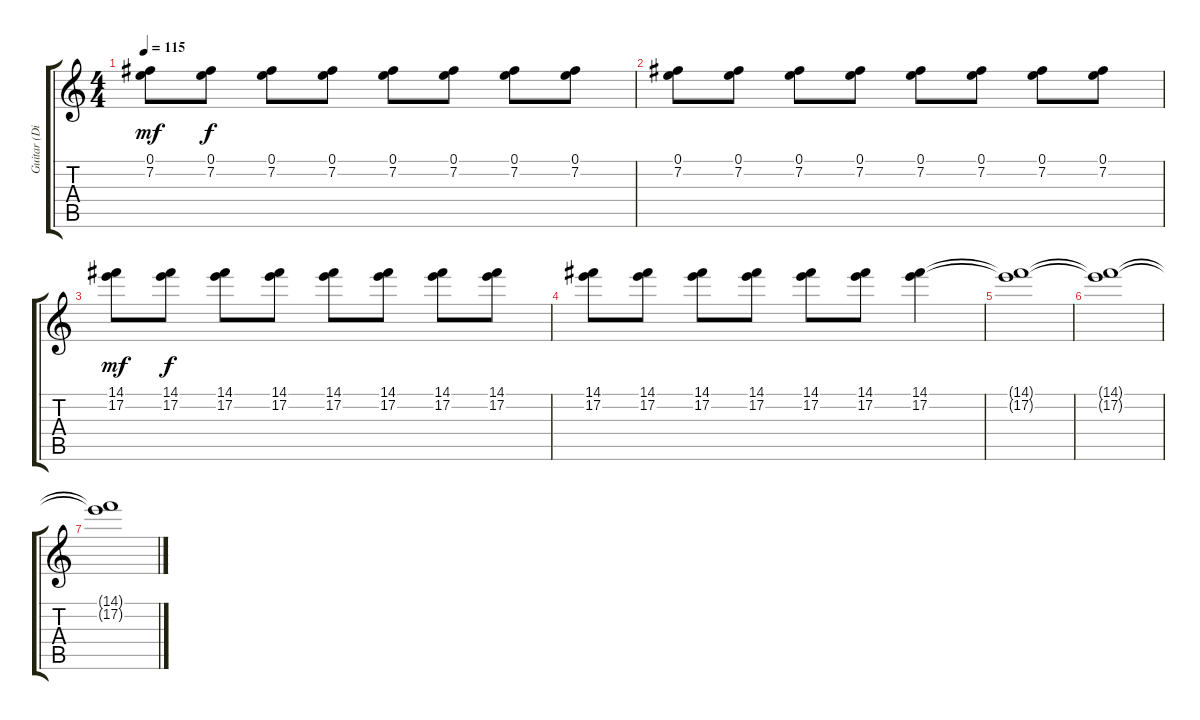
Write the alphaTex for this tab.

\track ("Guitar (Distortion)" "Guitar (Di") {instrument overdrivenguitar}
\staff {score tabs}
\tuning (E4 B3 G3 D3 A2 E2) {hide}
\ts (4 4)
\tempo 115
\clef g2
\ks c
(0.1 7.2).8{dy mf} (0.1 7.2).8{dy f} (0.1 7.2).8 (0.1 7.2).8 (0.1 7.2).8 (0.1 7.2).8 (0.1 7.2).8 (0.1 7.2).8 |
(0.1 7.2).8 (0.1 7.2).8 (0.1 7.2).8 (0.1 7.2).8 (0.1 7.2).8 (0.1 7.2).8 (0.1 7.2).8 (0.1 7.2).8 |
(14.1 17.2).8{dy mf} (14.1 17.2).8{dy f} (14.1 17.2).8 (14.1 17.2).8 (14.1 17.2).8 (14.1 17.2).8 (14.1 17.2).8 (14.1 17.2).8 |
(14.1 17.2).8 (14.1 17.2).8 (14.1 17.2).8 (14.1 17.2).8 (14.1 17.2).8 (14.1 17.2).8 (14.1 17.2).4 |
(14.1{t} 17.2{t}).1 |
(14.1{t} 17.2{t}).1 |
(14.1{t} 17.2{t}).1
